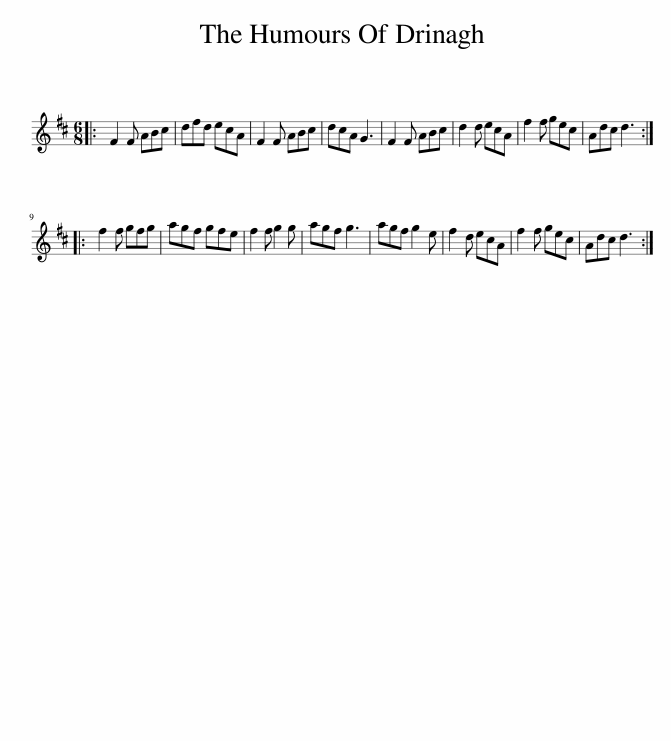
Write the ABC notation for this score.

X:1
L:1/8
M:6/8
I:linebreak $
K:D
V:1 treble
V:1
|: F2 F ABc | dfd ecA | F2 F ABc | dcA G3 | F2 F ABc | %5
 d2 d ecA | f2 f gec | Adc d3 ::$ f2 f gfg | agf gfe | %10
 f2 f g2 g | agf g3 | agf g2 e | f2 d ecA | f2 f gec | %15
 Adc d3 :| %16
